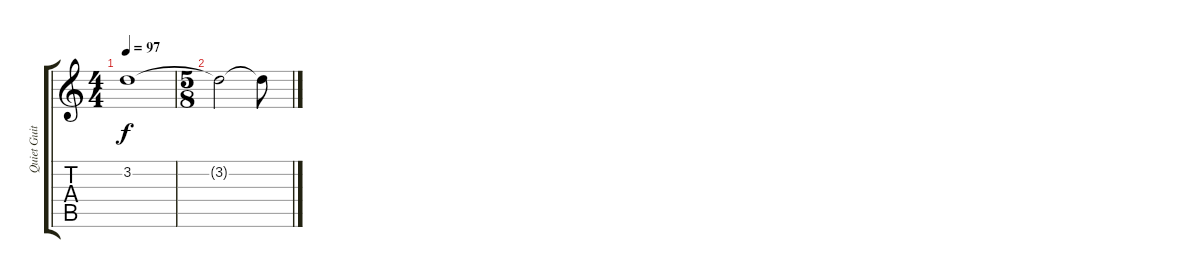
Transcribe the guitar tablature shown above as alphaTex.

\track ("Quiet Guitar 1" "Quiet Guit") {instrument acousticguitarsteel}
\staff {score tabs}
\tuning (E4 B3 G3 D3 A2 D2) {hide}
\ts (4 4)
\tempo 97
\clef g2
\ks c
3.2{t}.1{dy f} |
\ts (5 8)
3.2{t}.2 3.2{t}.8
